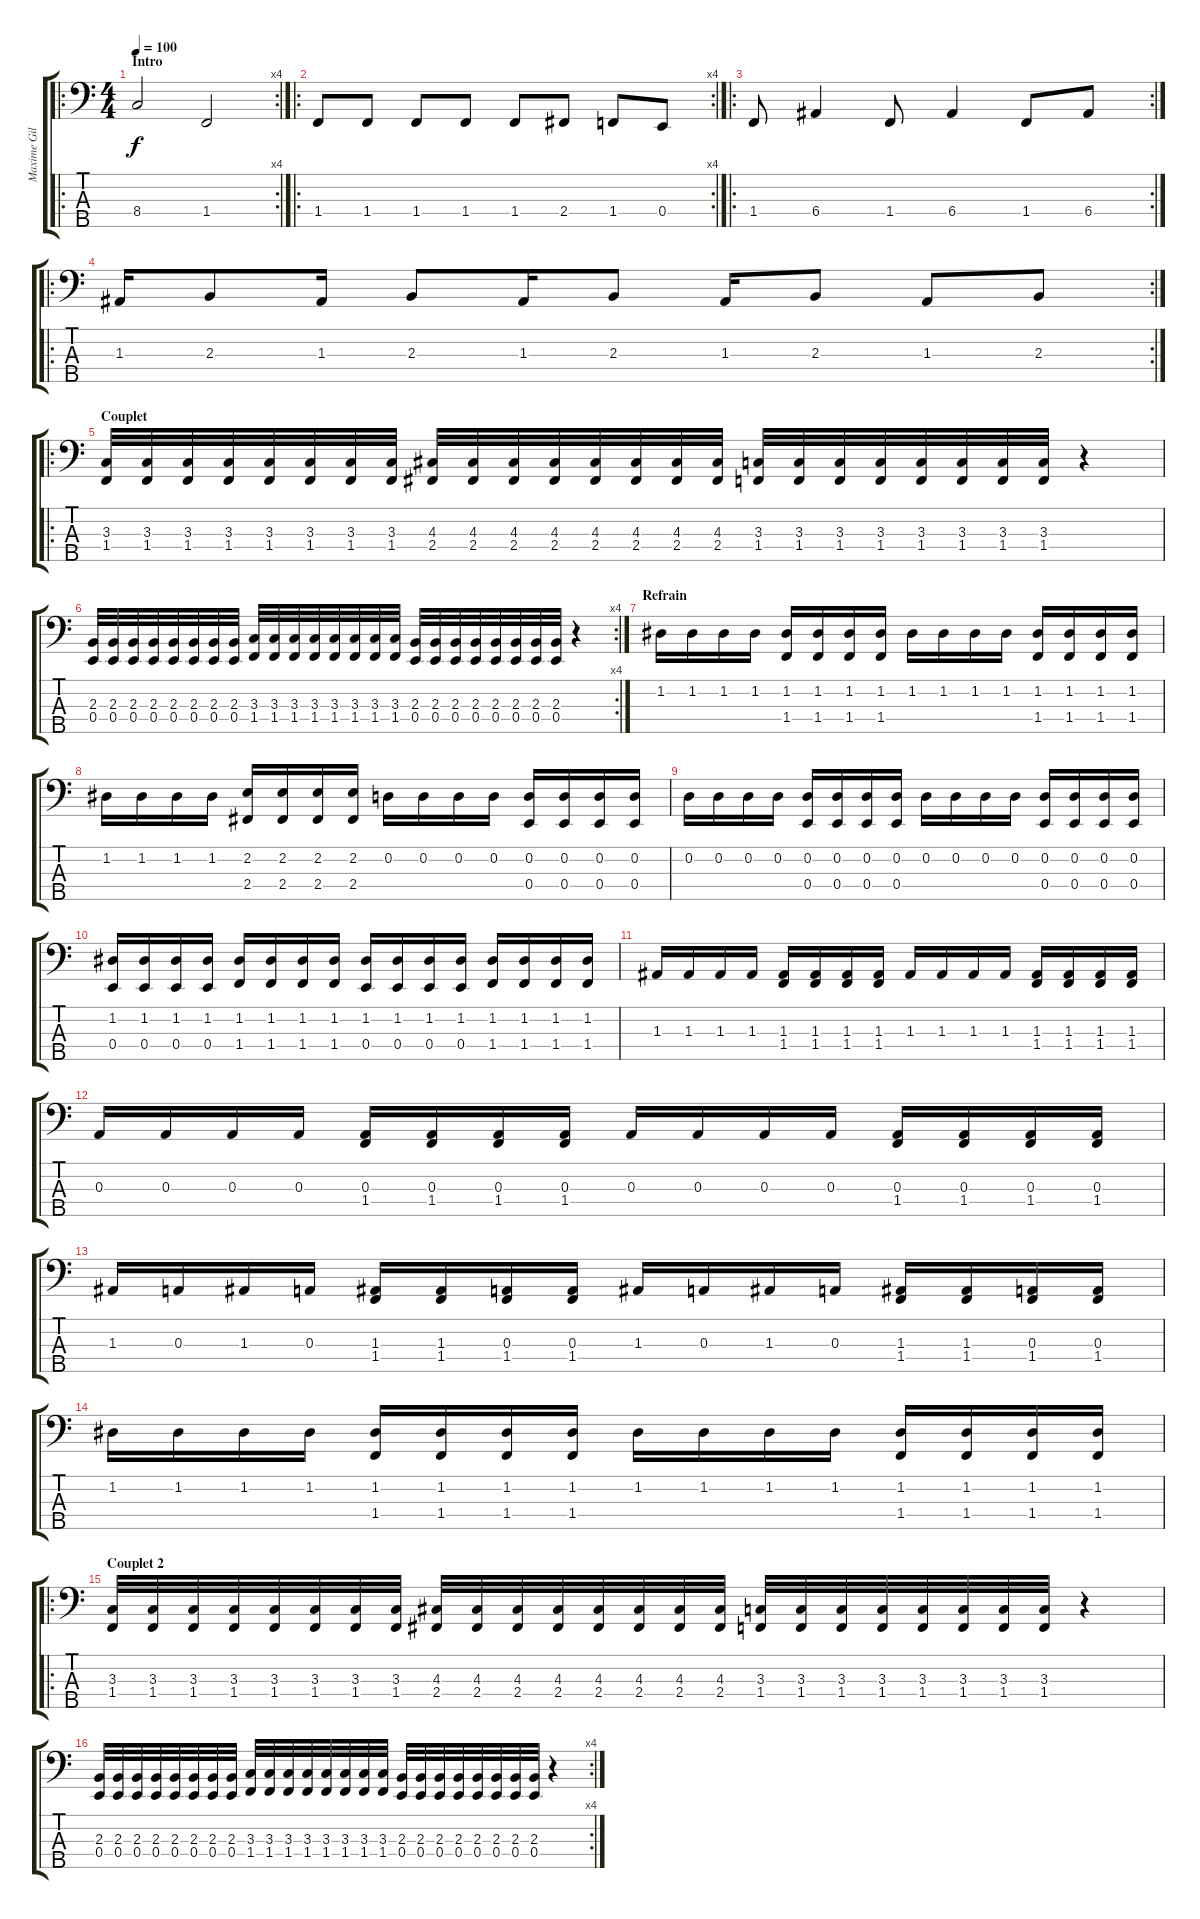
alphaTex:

\track ("Maxime Gilliers (Basse)" "Maxime Gil") {instrument electricbassfinger}
\staff {score tabs}
\tuning (G2 D2 A1 E1 B0) {hide}
\ro
\rc 4
\ts (4 4)
\section ("" "Intro")
\tempo 100
\clef f4
\ks c
8.4.2{dy f instrument electricbassfinger} 1.4.2 |
\ro
\rc 4
1.4.8 1.4.8 1.4.8 1.4.8 1.4.8 2.4.8 1.4.8 0.4.8 |
\ro
\rc 2
1.4.8 6.4.4 1.4.8 6.4.4 1.4.8 6.4.8 |
\ro
\rc 2
1.3.16 2.3.8 1.3.16 2.3.8 1.3.16 2.3.8 1.3.16 2.3.8 1.3.8 2.3.8 |
\ro
\section ("" "Couplet")
(3.3 1.4).32 (3.3 1.4).32 (3.3 1.4).32 (3.3 1.4).32 (3.3 1.4).32 (3.3 1.4).32 (3.3 1.4).32 (3.3 1.4).32 (4.3 2.4).32 (4.3 2.4).32 (4.3 2.4).32 (4.3 2.4).32 (4.3 2.4).32 (4.3 2.4).32 (4.3 2.4).32 (4.3 2.4).32 (3.3 1.4).32 (3.3 1.4).32 (3.3 1.4).32 (3.3 1.4).32 (3.3 1.4).32 (3.3 1.4).32 (3.3 1.4).32 (3.3 1.4).32 r.4 |
\rc 4
(2.3 0.4).32 (2.3 0.4).32 (2.3 0.4).32 (2.3 0.4).32 (2.3 0.4).32 (2.3 0.4).32 (2.3 0.4).32 (2.3 0.4).32 (3.3 1.4).32 (3.3 1.4).32 (3.3 1.4).32 (3.3 1.4).32 (3.3 1.4).32 (3.3 1.4).32 (3.3 1.4).32 (3.3 1.4).32 (2.3 0.4).32 (2.3 0.4).32 (2.3 0.4).32 (2.3 0.4).32 (2.3 0.4).32 (2.3 0.4).32 (2.3 0.4).32 (2.3 0.4).32 r.4 |
\section ("" "Refrain")
1.2.16 1.2.16 1.2.16 1.2.16 (1.2 1.4).16 (1.2 1.4).16 (1.2 1.4).16 (1.2 1.4).16 1.2.16 1.2.16 1.2.16 1.2.16 (1.2 1.4).16 (1.2 1.4).16 (1.2 1.4).16 (1.2 1.4).16 |
1.2.16 1.2.16 1.2.16 1.2.16 (2.2 2.4).16 (2.2 2.4).16 (2.2 2.4).16 (2.2 2.4).16 0.2.16 0.2.16 0.2.16 0.2.16 (0.2 0.4).16 (0.2 0.4).16 (0.2 0.4).16 (0.2 0.4).16 |
0.2.16 0.2.16 0.2.16 0.2.16 (0.2 0.4).16 (0.2 0.4).16 (0.2 0.4).16 (0.2 0.4).16 0.2.16 0.2.16 0.2.16 0.2.16 (0.2 0.4).16 (0.2 0.4).16 (0.2 0.4).16 (0.2 0.4).16 |
(1.2 0.4).16 (1.2 0.4).16 (1.2 0.4).16 (1.2 0.4).16 (1.2 1.4).16 (1.2 1.4).16 (1.2 1.4).16 (1.2 1.4).16 (1.2 0.4).16 (1.2 0.4).16 (1.2 0.4).16 (1.2 0.4).16 (1.2 1.4).16 (1.2 1.4).16 (1.2 1.4).16 (1.2 1.4).16 |
1.3.16 1.3.16 1.3.16 1.3.16 (1.3 1.4).16 (1.3 1.4).16 (1.3 1.4).16 (1.3 1.4).16 1.3.16 1.3.16 1.3.16 1.3.16 (1.3 1.4).16 (1.3 1.4).16 (1.3 1.4).16 (1.3 1.4).16 |
0.3.16 0.3.16 0.3.16 0.3.16 (0.3 1.4).16 (0.3 1.4).16 (0.3 1.4).16 (0.3 1.4).16 0.3.16 0.3.16 0.3.16 0.3.16 (0.3 1.4).16 (0.3 1.4).16 (0.3 1.4).16 (0.3 1.4).16 |
1.3.16 0.3.16 1.3.16 0.3.16 (1.3 1.4).16 (1.3 1.4).16 (0.3 1.4).16 (0.3 1.4).16 1.3.16 0.3.16 1.3.16 0.3.16 (1.3 1.4).16 (1.3 1.4).16 (0.3 1.4).16 (0.3 1.4).16 |
1.2.16 1.2.16 1.2.16 1.2.16 (1.2 1.4).16 (1.2 1.4).16 (1.2 1.4).16 (1.2 1.4).16 1.2.16 1.2.16 1.2.16 1.2.16 (1.2 1.4).16 (1.2 1.4).16 (1.2 1.4).16 (1.2 1.4).16 |
\ro
\section ("" "Couplet 2")
(3.3 1.4).32 (3.3 1.4).32 (3.3 1.4).32 (3.3 1.4).32 (3.3 1.4).32 (3.3 1.4).32 (3.3 1.4).32 (3.3 1.4).32 (4.3 2.4).32 (4.3 2.4).32 (4.3 2.4).32 (4.3 2.4).32 (4.3 2.4).32 (4.3 2.4).32 (4.3 2.4).32 (4.3 2.4).32 (3.3 1.4).32 (3.3 1.4).32 (3.3 1.4).32 (3.3 1.4).32 (3.3 1.4).32 (3.3 1.4).32 (3.3 1.4).32 (3.3 1.4).32 r.4 |
\rc 4
(2.3 0.4).32 (2.3 0.4).32 (2.3 0.4).32 (2.3 0.4).32 (2.3 0.4).32 (2.3 0.4).32 (2.3 0.4).32 (2.3 0.4).32 (3.3 1.4).32 (3.3 1.4).32 (3.3 1.4).32 (3.3 1.4).32 (3.3 1.4).32 (3.3 1.4).32 (3.3 1.4).32 (3.3 1.4).32 (2.3 0.4).32 (2.3 0.4).32 (2.3 0.4).32 (2.3 0.4).32 (2.3 0.4).32 (2.3 0.4).32 (2.3 0.4).32 (2.3 0.4).32 r.4
